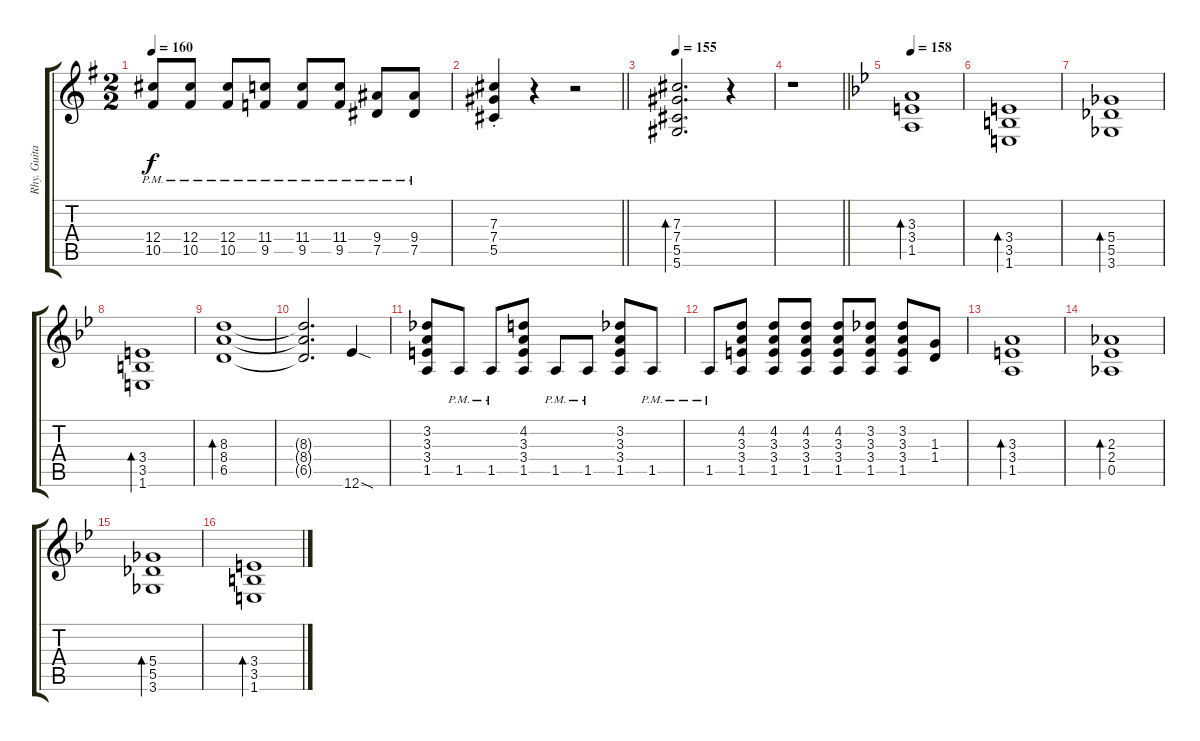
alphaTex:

\track ("Rhy. Guitar" "Rhy. Guita") {instrument distortionguitar}
\staff {score tabs}
\tuning (Eb4 Bb3 Gb3 Db3 Ab2 Eb2) {hide}
\ts (2 2)
\tempo 160
\clef g2
\ks g
(12.4{pm} 10.5{pm}).8{dy f} (12.4{pm} 10.5{pm}).8 (12.4{pm} 10.5{pm}).8 (11.4{pm} 9.5{pm}).8 (11.4{pm} 9.5{pm}).8 (11.4{pm} 9.5{pm}).8 (9.4{pm} 7.5{pm}).8 (9.4{pm} 7.5{pm}).8 |
\barLineRight lightlight
(7.3{st} 7.4{st} 5.5{st}).4 r.4 r.2 |
\tempo 155
(7.3 7.4 5.5 5.6).2{d bd 30} r.4 |
\barLineRight lightlight
r.1 |
\tempo 158
\ks bb
(3.3 3.4 1.5).1{bd 30} |
(3.4 3.5 1.6).1{bd 30} |
(5.4 5.5 3.6).1{bd 30} |
(3.4 3.5 1.6).1{bd 30} |
(8.3 8.4 6.5).1{bd 30} |
(8.3{t} 8.4{t} 6.5{t}).2{d} 12.6{sod}.4 |
(3.2 3.3 3.4 1.5).8 1.5{pm}.8 1.5{pm}.8 (4.2 3.3 3.4 1.5).8 1.5{pm}.8 1.5{pm}.8 (3.2 3.3 3.4 1.5).8 1.5{pm}.8 |
1.5{pm}.8 (4.2 3.3 3.4 1.5).8 (4.2 3.3 3.4 1.5).8 (4.2 3.3 3.4 1.5).8 (4.2 3.3 3.4 1.5).8 (3.2 3.3 3.4 1.5).8 (3.2 3.3 3.4 1.5).8 (1.3 1.4).8 |
(3.3 3.4 1.5).1{bd 30} |
(2.3 2.4 0.5).1{bd 30} |
(5.4 5.5 3.6).1{bd 30} |
(3.4 3.5 1.6).1{bd 30}
